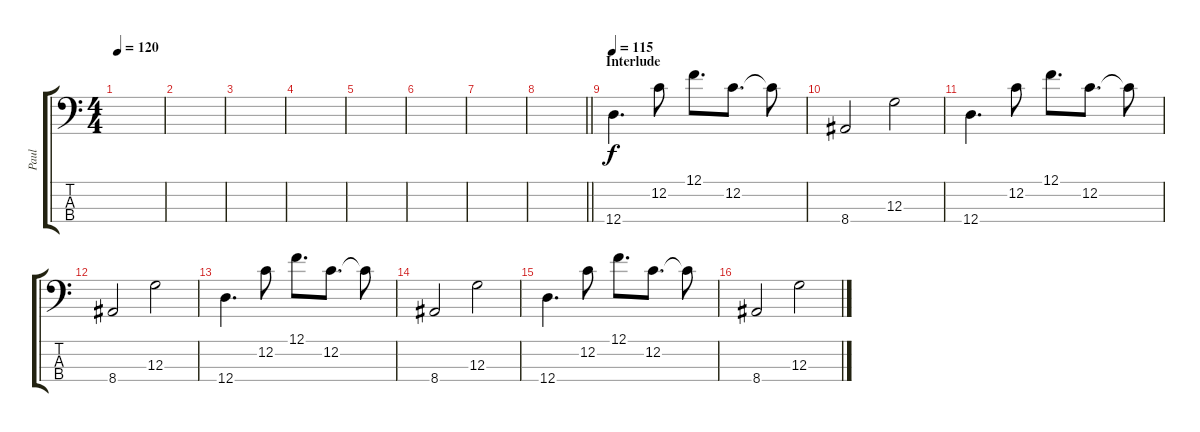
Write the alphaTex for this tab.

\track ("Paul" "Paul") {instrument electricbassfinger}
\staff {score tabs}
\tuning (F2 C2 G1 D1) {hide}
\ts (4 4)
\tempo 120
\clef f4
\ks c
|
|
|
|
|
|
|
\barLineRight lightlight
|
\section ("" "Interlude")
\tempo 115
12.4.4{d} 12.2.8 12.1.8{d} 12.2.8{d} 12.2{t}.8 |
8.4.2 12.3.2 |
12.4.4{d} 12.2.8 12.1.8{d} 12.2.8{d} 12.2{t}.8 |
8.4.2 12.3.2 |
12.4.4{d} 12.2.8 12.1.8{d} 12.2.8{d} 12.2{t}.8 |
8.4.2 12.3.2 |
12.4.4{d} 12.2.8 12.1.8{d} 12.2.8{d} 12.2{t}.8 |
8.4.2 12.3.2
